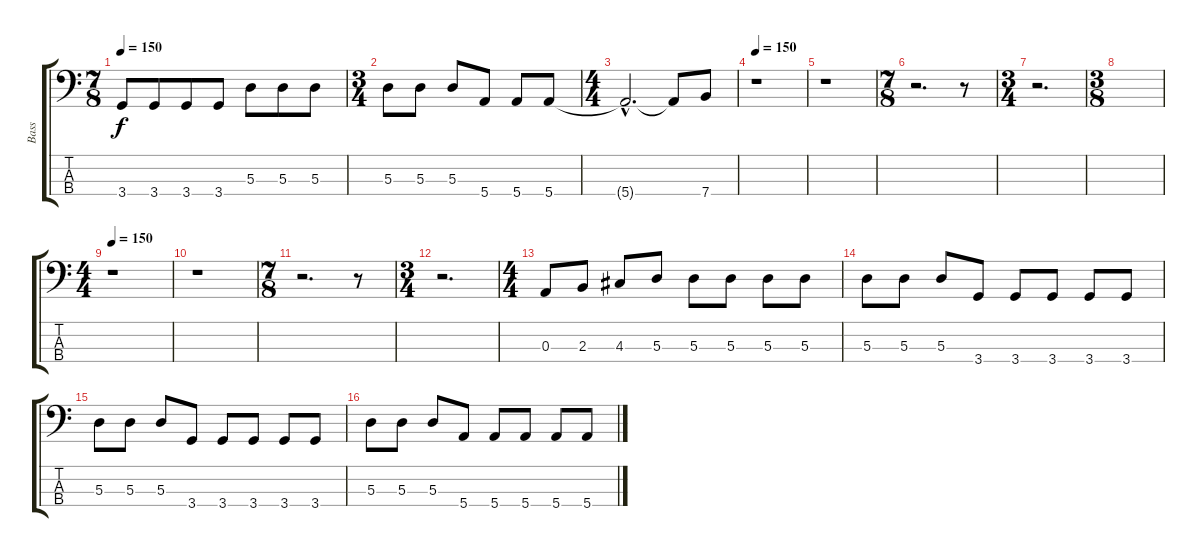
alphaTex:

\track ("Bass" "Bass") {instrument electricbasspick}
\staff {score tabs}
\tuning (G2 D2 A1 E1) {hide}
\ts (7 8)
\tempo 150
\clef f4
\ks c
3.4.8{dy f} 3.4.8 3.4.8 3.4.8 5.3.8 5.3.8 5.3.8 |
\ts (3 4)
5.3.8 5.3.8 5.3.8 5.4.8 5.4.8 5.4.8 |
\ts (4 4)
5.4{hac t}.2{d} 5.4{t}.8 7.4.8 |
\tempo 150
r.1 |
r.1 |
\ts (7 8)
r.2{d} r.8 |
\ts (3 4)
r.2{d} |
\ts (3 8)
|
\ts (4 4)
\tempo 150
r.1 |
r.1 |
\ts (7 8)
r.2{d} r.8 |
\ts (3 4)
r.2{d} |
\ts (4 4)
0.3.8 2.3.8 4.3.8 5.3.8 5.3.8 5.3.8 5.3.8 5.3.8 |
5.3.8 5.3.8 5.3.8 3.4.8 3.4.8 3.4.8 3.4.8 3.4.8 |
5.3.8 5.3.8 5.3.8 3.4.8 3.4.8 3.4.8 3.4.8 3.4.8 |
5.3.8 5.3.8 5.3.8 5.4.8 5.4.8 5.4.8 5.4.8 5.4.8
